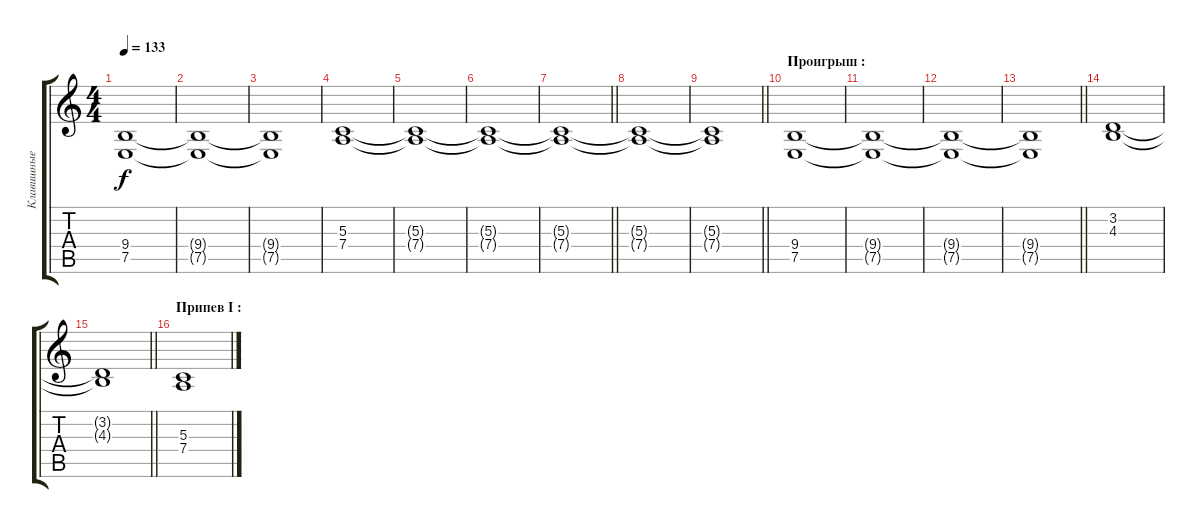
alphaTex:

\track ("Клавишные" "Клавишные") {instrument pad2warm}
\staff {score tabs}
\tuning (E4 B3 G3 D3 A2 E2) {hide}
\ts (4 4)
\tempo 133
\clef g2
\ks c
(9.4{t} 7.5{t}).1{dy f} |
(9.4{t} 7.5{t}).1 |
(9.4{t} 7.5{t}).1 |
(5.3 7.4).1 |
(5.3{t} 7.4{t}).1 |
(5.3{t} 7.4{t}).1 |
\barLineRight lightlight
(5.3{t} 7.4{t}).1 |
(5.3{t} 7.4{t}).1 |
\barLineRight lightlight
(5.3{t} 7.4{t}).1 |
\section ("" "Проигрыш :")
(9.4 7.5).1 |
(9.4{t} 7.5{t}).1 |
(9.4{t} 7.5{t}).1 |
\barLineRight lightlight
(9.4{t} 7.5{t}).1 |
(3.2 4.3).1 |
\barLineRight lightlight
(3.2{t} 4.3{t}).1 |
\section ("" "Припев I :")
(5.3 7.4).1
